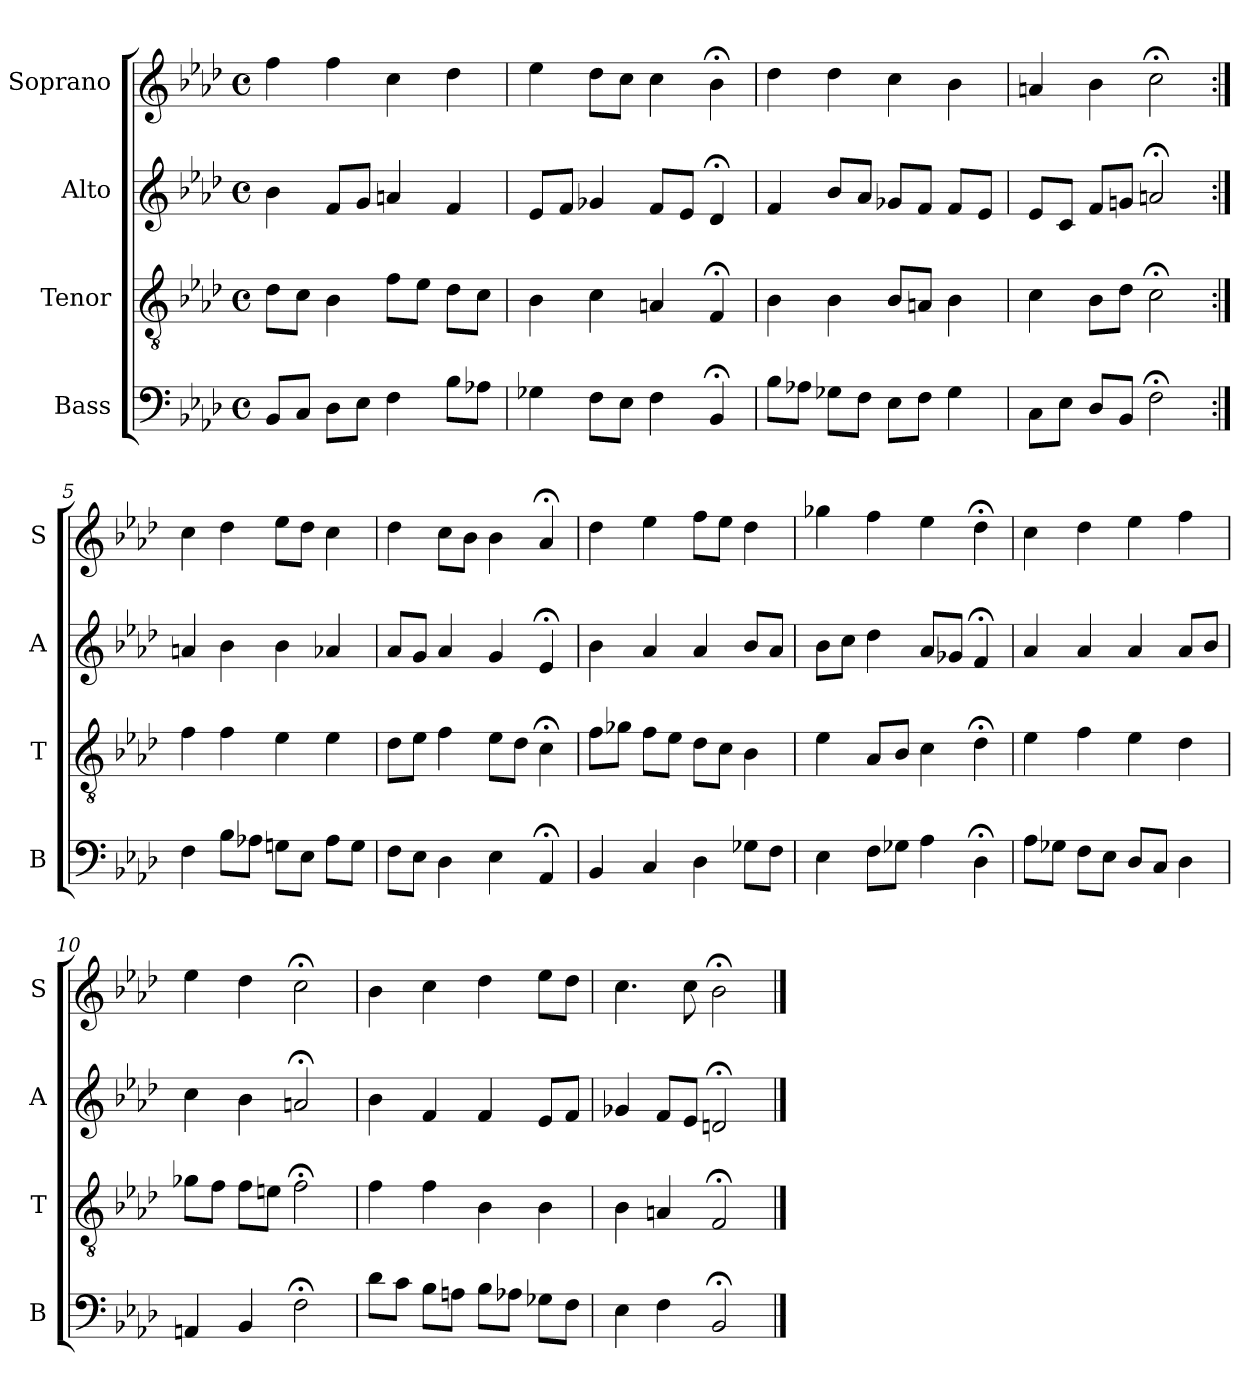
**kern	**kern	**kern	**kern
*part4	*part3	*part2	*part1
*staff4	*staff3	*staff2	*staff1
*I"Bass	*I"Tenor	*I"Alto	*I"Soprano
*I'B	*I'T	*I'A	*I'S
*clefF4	*clefGv2	*clefG2	*clefG2
*k[b-e-a-d-]	*k[b-e-a-d-]	*k[b-e-a-d-]	*k[b-e-a-d-]
*B-:dor	*B-:dor	*B-:dor	*B-:dor
*M4/4	*M4/4	*M4/4	*M4/4
*met(c)	*met(c)	*met(c)	*met(c)
*MM100	*MM100	*MM100	*MM100
=1	=1	=1	=1
8BB-L	8d-L	4b-	4ff
8CJ	8cJ	.	.
8D-L	4B-	8fL	4ff
8E-J	.	8gJ	.
4F	8fL	4an	4cc
.	8e-J	.	.
8B-L	8d-L	4f	4dd-
8A-XJ	8cJ	.	.
=2	=2	=2	=2
4G-X	4B-	8e-L	4ee-
.	.	8fJ	.
8FL	4c	4g-X	8dd-L
8E-J	.	.	8ccJ
4F	4An	8fL	4cc
.	.	8e-J	.
4BB-;<	4F;<i	4d-;<i	4b-;<
=3	=3	=3	=3
8B-L	4B-i	4fi	4dd-
8A-XJ	.	.	.
8G-XL	4B-	8b-L	4dd-
8FJ	.	8a-J	.
8E-L	8B-L	8g-XL	4cc
8FJ	8AnJ	8fJ	.
4G-	4B-	8fL	4b-
.	.	8e-J	.
=4	=4	=4	=4
8CL	4c	8e-L	4an
8E-J	.	8cJ	.
8D-L	8B-L	8fL	4b-
8BB-J	8d-J	8gnJ	.
2F;<	2c;<	2an;<	2cc;<
=5:|!	=5:|!	=5:|!	=5:|!
4F	4f	4an	4cc
8B-L	4f	4b-	4dd-
8A-XJ	.	.	.
8GnL	4e-	4b-	8ee-L
8E-J	.	.	8dd-J
8A-L	4e-	4a-X	4cc
8GJ	.	.	.
=6	=6	=6	=6
8FL	8d-L	8a-L	4dd-
8E-J	8e-J	8gJ	.
4D-	4f	4a-	8ccL
.	.	.	8b-J
4E-	8e-L	4g	4b-
.	8d-J	.	.
4AA-;<	4c;<	4e-;<	4a-;<
=7	=7	=7	=7
4BB-	8fL	4b-	4dd-
.	8g-XJ	.	.
4C	8fL	4a-	4ee-
.	8e-J	.	.
4D-	8d-L	4a-	8ffL
.	8cJ	.	8ee-J
8G-XL	4B-	8b-L	4dd-
8FJ	.	8a-J	.
=8	=8	=8	=8
4E-	4e-	8b-L	4gg-X
.	.	8ccJ	.
8FL	8A-L	4dd-	4ff
8G-XJ	8B-J	.	.
4A-	4c	8a-L	4ee-
.	.	8g-XJ	.
4D-;<	4d-;<	4f;<	4dd-;<
=9	=9	=9	=9
8A-L	4e-	4a-	4cc
8G-XJ	.	.	.
8FL	4f	4a-	4dd-
8E-J	.	.	.
8D-L	4e-	4a-	4ee-
8CJ	.	.	.
4D-	4d-	8a-L	4ff
.	.	8b-J	.
=10	=10	=10	=10
4AAn	8g-XL	4cc	4ee-
.	8fJ	.	.
4BB-	8fL	4b-	4dd-
.	8enJ	.	.
2F;<	2f;<	2an;<	2cc;<
=11	=11	=11	=11
8d-L	4f	4b-	4b-
8cJ	.	.	.
8B-L	4f	4f	4cc
8AnJ	.	.	.
8B-L	4B-	4f	4dd-
8A-XJ	.	.	.
8G-XL	4B-	8e-L	8ee-L
8FJ	.	8fJ	8dd-J
=12	=12	=12	=12
4E-	4B-	4g-X	4.cc
4F	4An	8fL	.
.	.	8e-J	8cc
2BB-;<	2F;<	2dn;<	2b-;<
==	==	==	==
*-	*-	*-	*-
